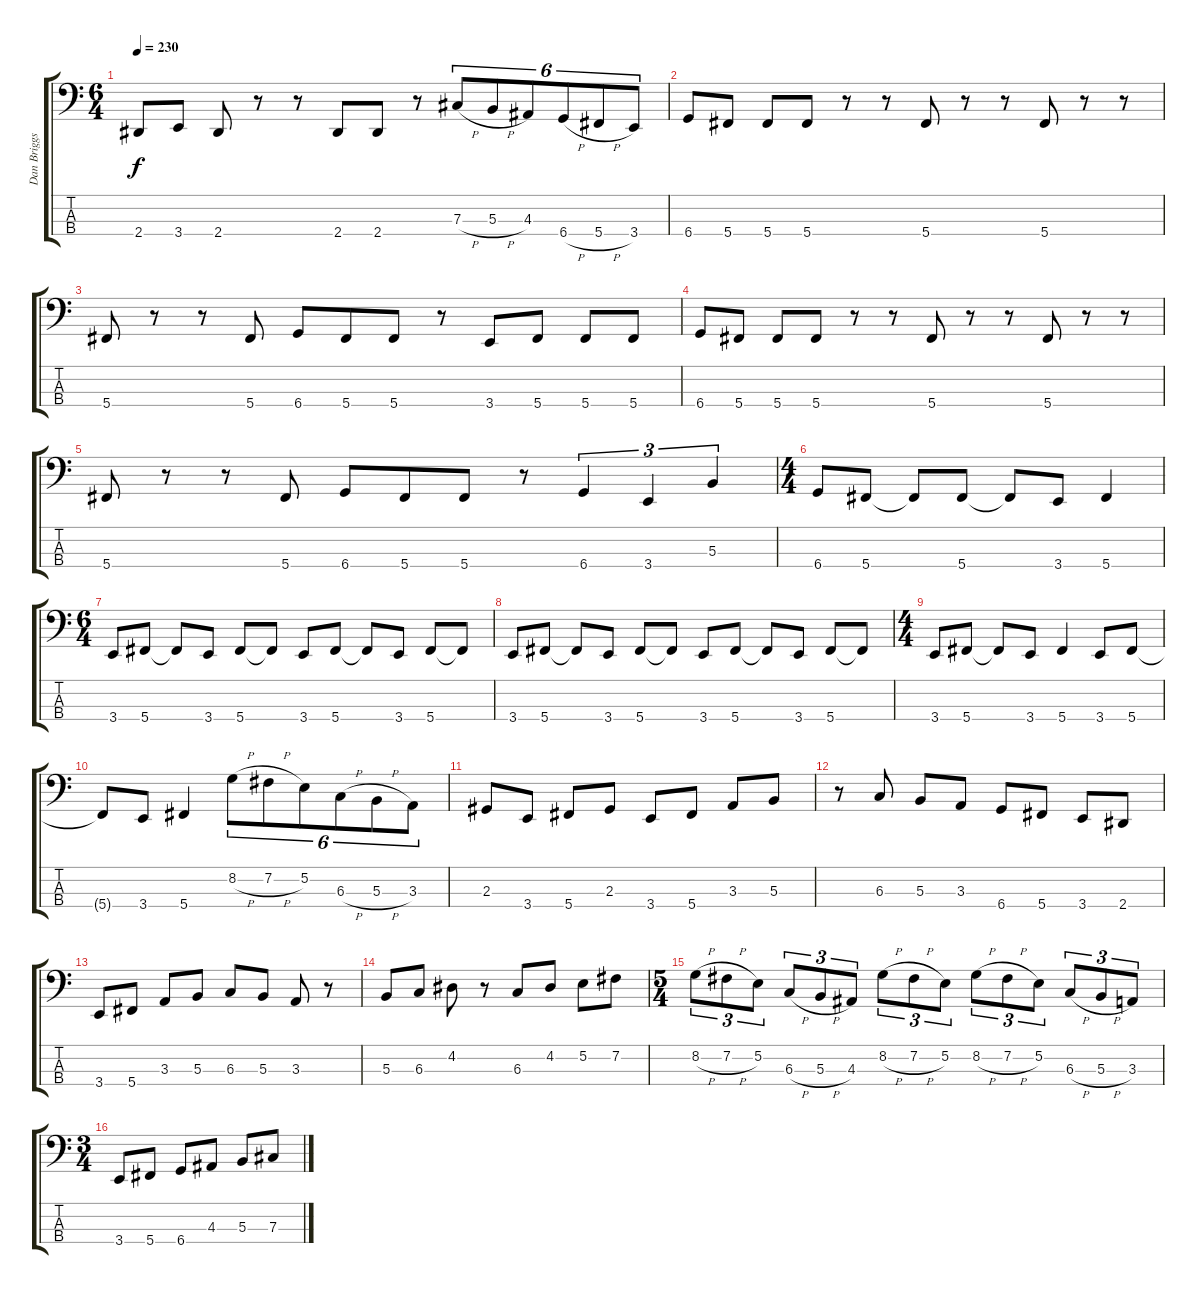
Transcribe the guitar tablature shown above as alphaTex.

\track ("Dan Briggs - Bass" "Dan Briggs") {instrument electricbassfinger}
\staff {score tabs}
\tuning (E2 B1 Gb1 Db1) {hide}
\ts (6 4)
\tempo 230
\clef f4
\ks c
2.4.8{dy f} 3.4.8 2.4.8 r.8 r.8 2.4.8{beam merge} 2.4.8 r.8 7.3{h}.8{tu (6 4)} 5.3{h}.8{tu (6 4)} 4.3.8{tu (6 4)} 6.4{h}.8{tu (6 4)} 5.4{h}.8{tu (6 4)} 3.4.8{tu (6 4)} |
6.4.8 5.4.8 5.4.8 5.4.8 r.8 r.8 5.4.8 r.8 r.8 5.4.8 r.8 r.8 |
5.4.8 r.8 r.8 5.4.8{beam split} 6.4.8 5.4.8{beam merge} 5.4.8 r.8 3.4.8 5.4.8 5.4.8 5.4.8 |
6.4.8 5.4.8 5.4.8 5.4.8 r.8 r.8 5.4.8 r.8 r.8 5.4.8 r.8 r.8 |
5.4.8 r.8 r.8 5.4.8{beam split} 6.4.8 5.4.8{beam merge} 5.4.8 r.8 6.4.4{tu (3 2)} 3.4.4{tu (3 2)} 5.3.4{tu (3 2)} |
\ts (4 4)
6.4.8 5.4.8 5.4{t}.8 5.4.8 5.4{t}.8 3.4.8 5.4.4 |
\ts (6 4)
3.4.8 5.4.8 5.4{t}.8 3.4.8 5.4.8 5.4{t}.8 3.4.8 5.4.8 5.4{t}.8 3.4.8 5.4.8 5.4{t}.8 |
3.4.8 5.4.8 5.4{t}.8 3.4.8 5.4.8 5.4{t}.8 3.4.8 5.4.8 5.4{t}.8 3.4.8 5.4.8 5.4{t}.8 |
\ts (4 4)
3.4.8 5.4.8 5.4{t}.8 3.4.8 5.4.4 3.4.8 5.4.8 |
5.4{t}.8 3.4.8 5.4.4 8.2{h}.8{tu (6 4)} 7.2{h}.8{tu (6 4)} 5.2.8{tu (6 4)} 6.3{h}.8{tu (6 4)} 5.3{h}.8{tu (6 4)} 3.3.8{tu (6 4)} |
2.3.8 3.4.8 5.4.8 2.3.8 3.4.8 5.4.8 3.3.8 5.3.8 |
r.8 6.3.8 5.3.8 3.3.8 6.4.8 5.4.8 3.4.8 2.4.8 |
3.4.8 5.4.8 3.3.8 5.3.8 6.3.8 5.3.8 3.3.8 r.8 |
5.3.8 6.3.8 4.2.8 r.8 6.3.8 4.2.8 5.2.8 7.2.8 |
\ts (5 4)
8.2{h}.8{tu (3 2)} 7.2{h}.8{tu (3 2)} 5.2.8{tu (3 2)} 6.3{h}.8{tu (3 2)} 5.3{h}.8{tu (3 2)} 4.3.8{tu (3 2)} 8.2{h}.8{tu (3 2)} 7.2{h}.8{tu (3 2)} 5.2.8{tu (3 2)} 8.2{h}.8{tu (3 2)} 7.2{h}.8{tu (3 2)} 5.2.8{tu (3 2)} 6.3{h}.8{tu (3 2)} 5.3{h}.8{tu (3 2)} 3.3.8{tu (3 2)} |
\ts (3 4)
3.4.8 5.4.8 6.4.8 4.3.8 5.3.8 7.3.8
